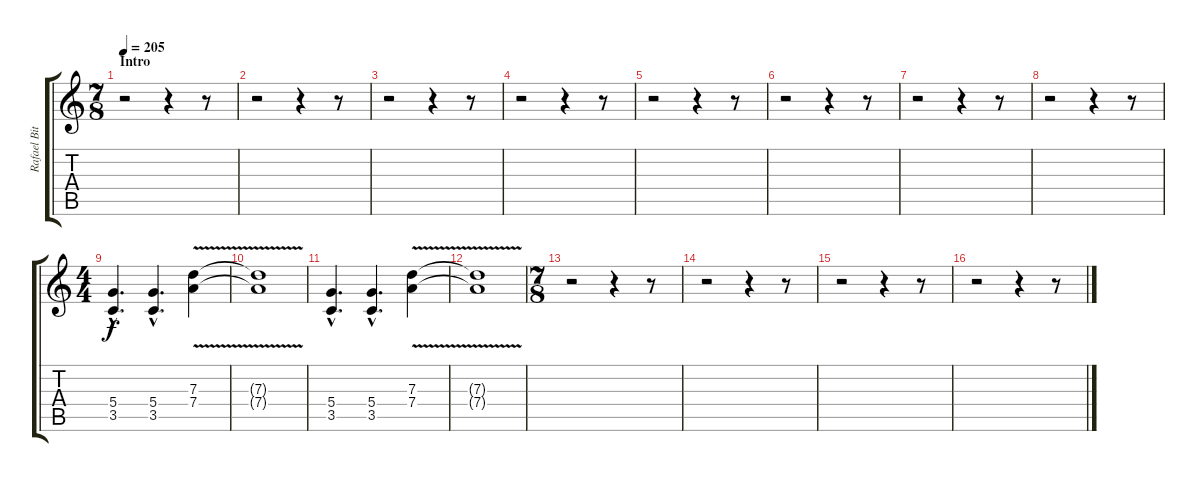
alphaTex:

\track ("Rafael Bittencourt" "Rafael Bit") {instrument distortionguitar}
\staff {score tabs}
\tuning (E4 B3 G3 D3 A2 E2) {hide}
\ts (7 8)
\section ("" "Intro")
\tempo 205
\clef g2
\ks c
r.2{dy f instrument distortionguitar} r.4 r.8 |
r.2 r.4 r.8 |
r.2 r.4 r.8 |
r.2 r.4 r.8 |
r.2 r.4 r.8 |
r.2 r.4 r.8 |
r.2 r.4 r.8 |
r.2 r.4 r.8 |
\ts (4 4)
(5.4{hac} 3.5{hac}).4{d} (5.4{hac} 3.5{hac}).4{d} (7.3{v} 7.4{v}).4 |
(7.3{t} 7.4{t}).1 |
(5.4{hac} 3.5{hac}).4{d} (5.4{hac} 3.5{hac}).4{d} (7.3{v} 7.4{v}).4 |
(7.3{t} 7.4{t}).1 |
\ts (7 8)
r.2 r.4 r.8 |
r.2 r.4 r.8 |
r.2 r.4 r.8 |
r.2 r.4 r.8
